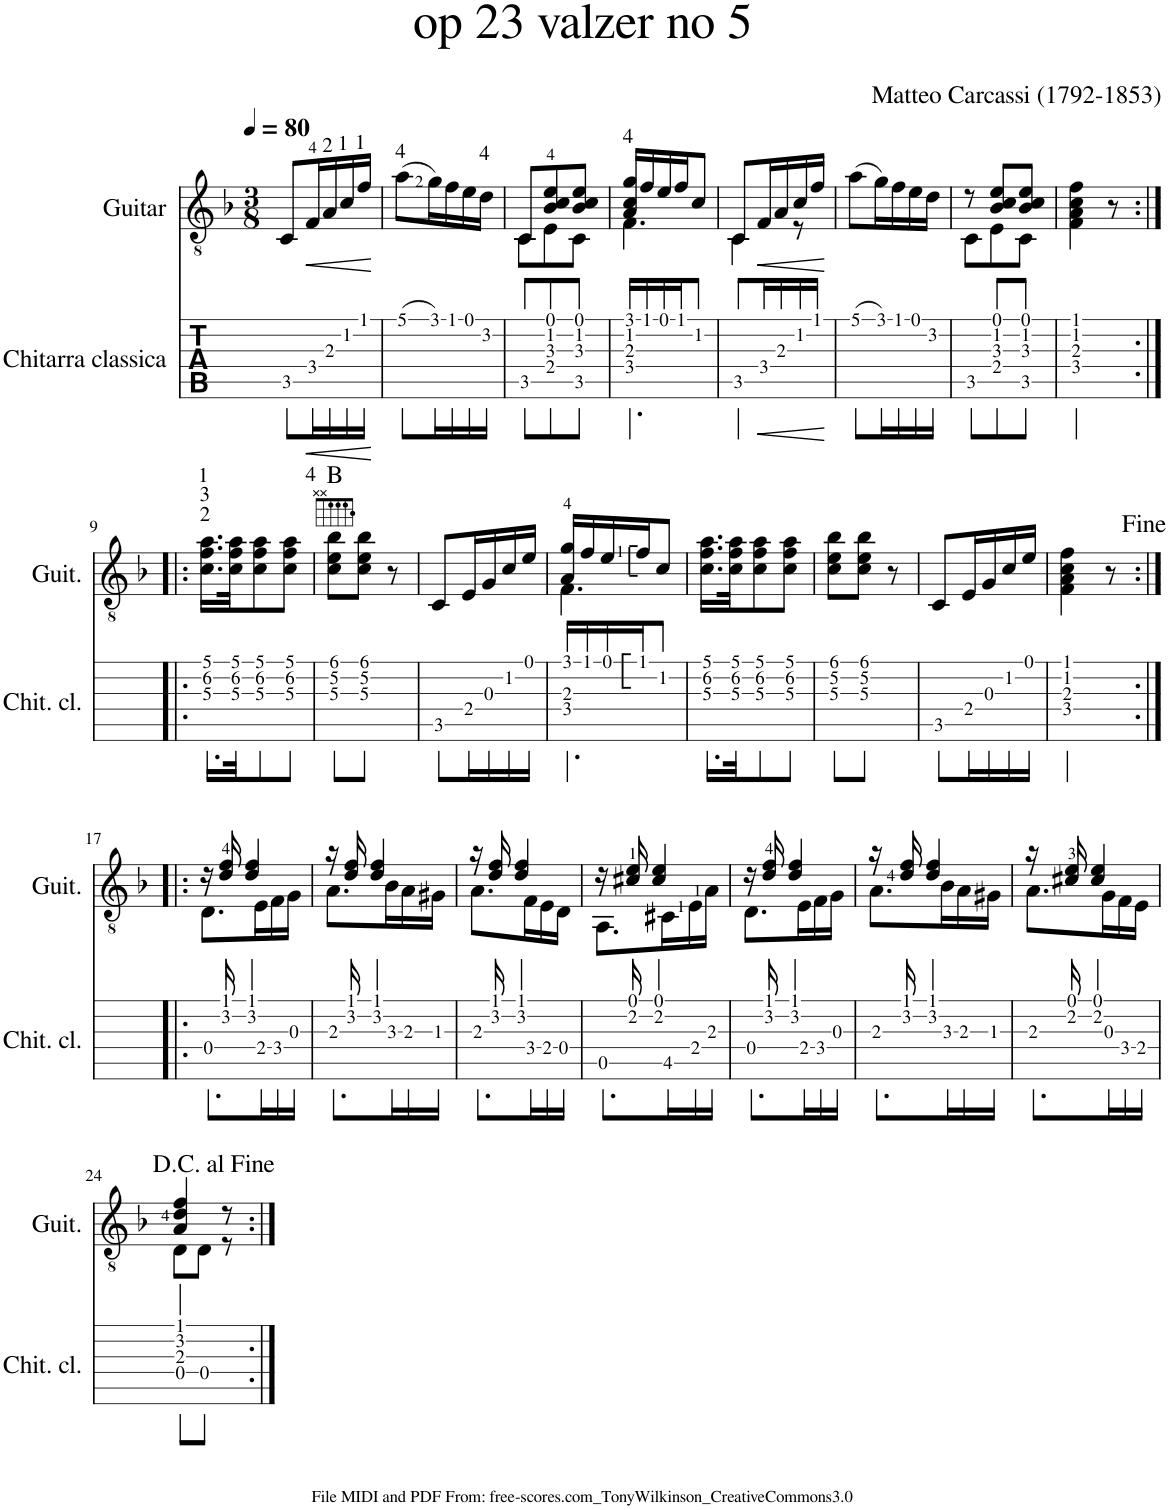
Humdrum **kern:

**kern	**dynam	**kern	**dynam	**harte
*part2	*part2	*part1	*part1	*part1
*staff2	*staff2	*staff1	*staff1	*
*I"Chitarra classica	*	*I"Guitar	*	*
*I'Chit. cl.	*	*I'Guit.	*	*
*stria6	*	*	*	*
*	*	*clefGv2	*	*
*k[b-]	*	*k[b-]	*	*
*M3/8	*	*M3/8	*	*
*MM80	*	*MM80	*	*
=1	=1	=1	=1	=1
8C\L	.	8C/L	.	.
!LO:TX:b:t=4	!	!	!	!
!	!LO:HP:b	!	!LO:HP:b	!
16F\L	<	16F/L	<	.
!	!	!LO:TX:a:t=2	!	!
16A\	.	16A/	.	.
!	!	!LO:TX:a:t=1	!	!
16c\	.	16c/	.	.
!	!	!LO:TX:a:t=1	!	!
16f\JJ	.	16f/JJ	.	.
.	[	.	[	.
=2	=2	=2	=2	=2
!	!	!LO:TX:a:t=4	!	!
(8a\L	.	(8a\L	.	.
16g\L)	.	16g\L)	.	.
16f\	.	16f\	.	.
16e\	.	16e\	.	.
!	!	!LO:TX:a:t=4	!	!
16d\JJ	.	16d\JJ	.	.
=3	=3	=3	=3	=3
*^	*	*^	*	*
8C/L	8C\L	.	8C/L	8C\L	.	.
8B-/ 8c/ 8e/	8E\	.	8B-/ 8c/ 8e/	8E\	.	.
8B-/ 8c/ 8e/J	8C\J	.	8B-/ 8c/ 8e/J	8C\J	.	.
=4	=4	=4	=4	=4	=4	=4
!	!	!	!LO:TX:a:t=4	!	!	!
16A/ 16c/ 16g/LL	4.F\	.	16A/ 16c/ 16g/LL	4.F\	.	.
16f/	.	.	16f/	.	.	.
16e/	.	.	16e/	.	.	.
16f/J	.	.	16f/J	.	.	.
8c/J	.	.	8c/J	.	.	.
=5	=5	=5	=5	=5	=5	=5
8C/L	4C\	.	8C/L	4C\	.	.
!	!	!LO:HP:b	!	!	!LO:HP:b	!
16F/L	.	<	16F/L	.	<	.
16A/	.	.	16A/	.	.	.
16c/	8r	.	16c/	8r	.	.
16f/JJ	.	.	16f/JJ	.	.	.
*v	*v	*	*	*	*	*
*	*	*v	*v	*	*
.	[	.	[	.
=6	=6	=6	=6	=6
(8a\L	.	(8a\L	.	.
16g\L)	.	16g\L)	.	.
16f\	.	16f\	.	.
16e\	.	16e\	.	.
16d\JJ	.	16d\JJ	.	.
=7	=7	=7	=7	=7
*^	*	*^	*	*
8r	8C\L	.	8r	8C\L	.	.
8B-/ 8c/ 8e/L	8E\	.	8B-/ 8c/ 8e/L	8E\	.	.
8B-/ 8c/ 8e/J	8C\J	.	8B-/ 8c/ 8e/J	8C\J	.	.
*v	*v	*	*	*	*	*
*	*	*v	*v	*	*
=8	=8	=8	=8	=8
4F\ 4A\ 4c\ 4f\	.	4F\ 4A\ 4c\ 4f\	.	.
8r	.	8r	.	.
!!LO:LB:g=z
=9:|!|:	=9:|!|:	=9:|!|:	=9:|!|:	=9:|!|:
!	!	!LO:TX:a:t=2	!	!
!	!	!LO:TX:a:t=3	!	!
!	!	!LO:TX:a:t=1	!	!
16.c\ 16.f\ 16.a\LL	.	16.c\ 16.f\ 16.a\LL	.	.
32c\ 32f\ 32a\JK	.	32c\ 32f\ 32a\JK	.	.
8c\ 8f\ 8a\	.	8c\ 8f\ 8a\	.	.
8c\ 8f\ 8a\J	.	8c\ 8f\ 8a\J	.	.
=10	=10	=10	=10	=10
8c\ 8e\ 8b-\L	.	8c\ 8e\ 8b-\L	.	B:maj
8c\ 8e\ 8b-\J	.	8c\ 8e\ 8b-\J	.	.
8r	.	8r	.	.
=11	=11	=11	=11	=11
8C\L	.	8C/L	.	.
16E\L	.	16E/L	.	.
16G\	.	16G/	.	.
16c\	.	16c/	.	.
16e\JJ	.	16e/JJ	.	.
=12	=12	=12	=12	=12
*^	*	*^	*	*
16A/ 16g/LL	4.F\	.	16A/ 16g/LL	4.F\	.	.
16f/	.	.	16f/	.	.	.
16e/	.	.	16e/	.	.	.
16f::/J	.	.	16f::/J	.	.	.
8c/J	.	.	8c/J	.	.	.
*v	*v	*	*	*	*	*
*	*	*v	*v	*	*
=13	=13	=13	=13	=13
16.c\ 16.f\ 16.a\LL	.	16.c\ 16.f\ 16.a\LL	.	.
32c\ 32f\ 32a\JK	.	32c\ 32f\ 32a\JK	.	.
8c\ 8f\ 8a\	.	8c\ 8f\ 8a\	.	.
8c\ 8f\ 8a\J	.	8c\ 8f\ 8a\J	.	.
=14	=14	=14	=14	=14
8c\ 8e\ 8b-\L	.	8c\ 8e\ 8b-\L	.	.
8c\ 8e\ 8b-\J	.	8c\ 8e\ 8b-\J	.	.
8r	.	8r	.	.
=15	=15	=15	=15	=15
8C\L	.	8C/L	.	.
16E\L	.	16E/L	.	.
16G\	.	16G/	.	.
16c\	.	16c/	.	.
16e\JJ	.	16e/JJ	.	.
=16	=16	=16	=16	=16
4F\ 4A\ 4c\ 4f\	.	4F\ 4A\ 4c\ 4f\	.	.
8r	.	8r	.	.
!!LO:LB:g=z
=17:|!|:	=17:|!|:	=17:|!|:	=17:|!|:	=17:|!|:
*^	*	*^	*	*
16r	8.D\L	.	16r	8.D\L	.	.
16d/ 16f/	.	.	16d/ 16f/	.	.	.
4d/ 4f/	.	.	4d/ 4f/	.	.	.
.	16E\L	.	.	16E\L	.	.
.	16F\	.	.	16F\	.	.
.	16G\JJ	.	.	16G\JJ	.	.
=18	=18	=18	=18	=18	=18	=18
16r	8.A\L	.	16r	8.A\L	.	.
16d/ 16f/	.	.	16d/ 16f/	.	.	.
4d/ 4f/	.	.	4d/ 4f/	.	.	.
.	16B-\L	.	.	16B-\L	.	.
.	16A\	.	.	16A\	.	.
.	16G#X\JJ	.	.	16G#X\JJ	.	.
=19	=19	=19	=19	=19	=19	=19
16r	8.A\L	.	16r	8.A\L	.	.
16d/ 16f/	.	.	16d/ 16f/	.	.	.
4d/ 4f/	.	.	4d/ 4f/	.	.	.
.	16F\L	.	.	16F\L	.	.
.	16E\	.	.	16E\	.	.
.	16D\JJ	.	.	16D\JJ	.	.
=20	=20	=20	=20	=20	=20	=20
16r	8.AA\L	.	16r	8.AA\L	.	.
16c#X/ 16e/	.	.	16c#X/ 16e/	.	.	.
4c#/ 4e/	.	.	4c#/ 4e/	.	.	.
.	16C#X\L	.	.	16C#X\L	.	.
.	16E\	.	.	16E\	.	.
.	16A\JJ	.	.	16A\JJ	.	.
=21	=21	=21	=21	=21	=21	=21
16r	8.D\L	.	16r	8.D\L	.	.
16d/ 16f/	.	.	16d/ 16f/	.	.	.
4d/ 4f/	.	.	4d/ 4f/	.	.	.
.	16E\L	.	.	16E\L	.	.
.	16F\	.	.	16F\	.	.
.	16G\JJ	.	.	16G\JJ	.	.
=22	=22	=22	=22	=22	=22	=22
16r	8.A\L	.	16r	8.A\L	.	.
16d/ 16f/	.	.	16d/ 16f/	.	.	.
4d/ 4f/	.	.	4d/ 4f/	.	.	.
.	16B-\L	.	.	16B-\L	.	.
.	16A\	.	.	16A\	.	.
.	16G#X\JJ	.	.	16G#X\JJ	.	.
=23	=23	=23	=23	=23	=23	=23
16r	8.A\L	.	16r	8.A\L	.	.
16c#X/ 16e/	.	.	16c#X/ 16e/	.	.	.
4c#/ 4e/	.	.	4c#/ 4e/	.	.	.
.	16G\L	.	.	16G\L	.	.
.	16F\	.	.	16F\	.	.
.	16E\JJ	.	.	16E\JJ	.	.
!!LO:LB:g=z	!!
=24	=24	=24	=24	=24	=24	=24
4A/ 4d/ 4f/	8D\L	.	4A/ 4d/ 4f/	8D\L	.	.
.	8D\J	.	.	8D\J	.	.
8r	8r	.	8r	8r	.	.
*v	*v	*	*	*	*	*
*	*	*v	*v	*	*
=:|!	=:|!	=:|!	=:|!	=:|!
*-	*-	*-	*-	*-
